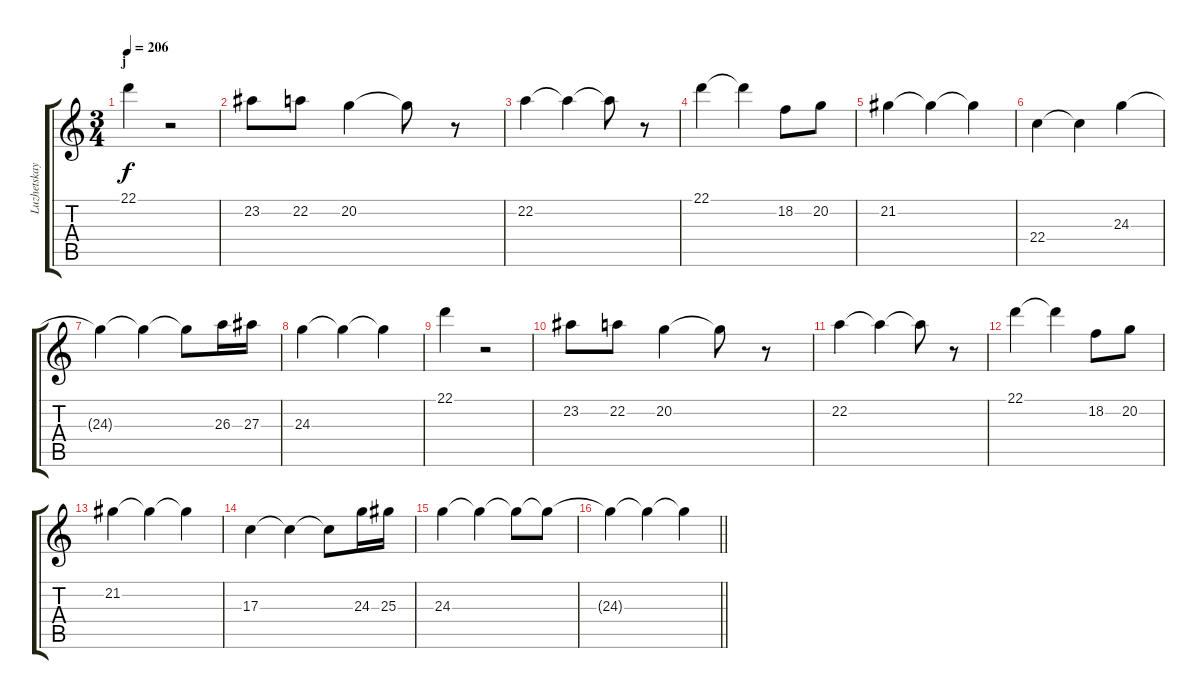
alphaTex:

\track ("Luzhetskaya A" "Luzhetskay") {instrument flute}
\staff {score tabs}
\tuning (E4 B3 G3 D3 A2 E2) {hide}
\ts (3 4)
\section ("" "j")
\tempo 206
\clef g2
\ks c
22.1.4{dy f} r.2 |
23.2.8 22.2.8 20.2.4 20.2{t}.8 r.8 |
22.2.4 22.2{t}.4 22.2{t}.8 r.8 |
22.1.4 22.1{t}.4 18.2.8 20.2.8 |
21.2.4 21.2{t}.4 21.2{t}.4 |
22.4.4 22.4{t}.4 24.3.4 |
24.3{t}.4 24.3{t}.4 24.3{t}.8 26.3.16 27.3.16 |
24.3.4 24.3{t}.4 24.3{t}.4 |
22.1.4 r.2 |
23.2.8 22.2.8 20.2.4 20.2{t}.8 r.8 |
22.2.4 22.2{t}.4 22.2{t}.8 r.8 |
22.1.4 22.1{t}.4 18.2.8 20.2.8 |
21.2.4 21.2{t}.4 21.2{t}.4 |
17.3.4 17.3{t}.4 17.3{t}.8 24.3.16 25.3.16 |
24.3.4 24.3{t}.4 24.3{t}.8 24.3{t}.8 |
\barLineRight lightlight
24.3{t}.4 24.3{t}.4 24.3{t}.4
